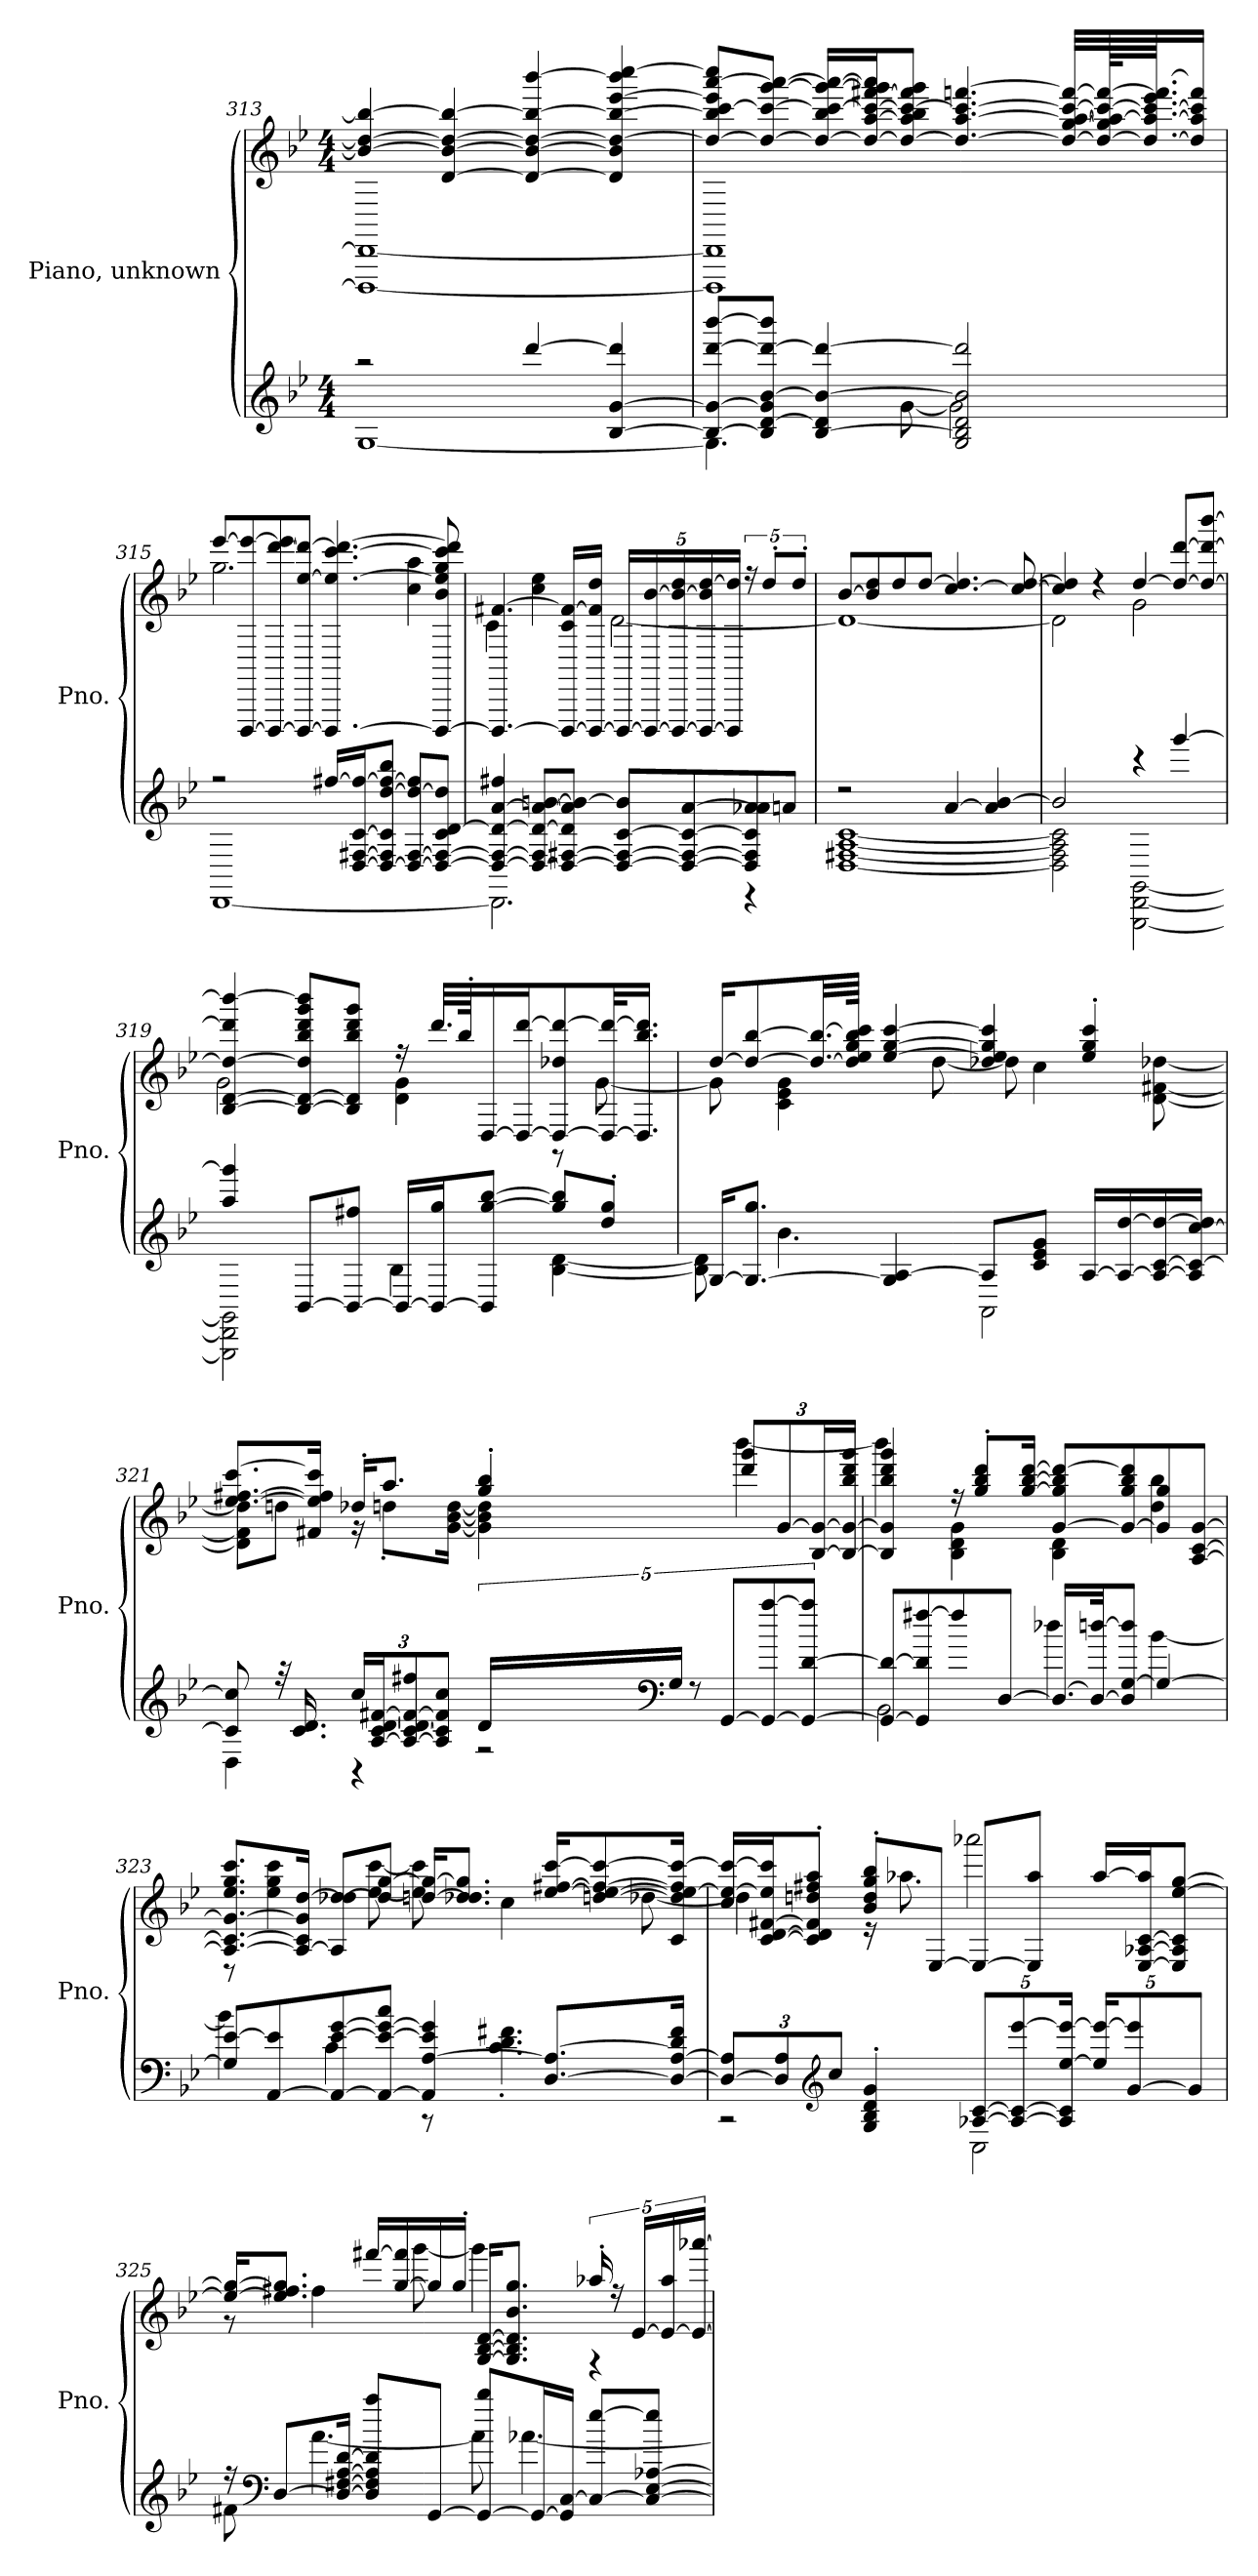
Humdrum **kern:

**kern	**kern
*part1	*part1
*staff2	*staff1
*I"Piano, unknown	*
*I'Pno.	*
*clefG2	*clefG2
*k[b-e-]	*k[b-e-]
*M4/4	*M4/4
=313	=313
*^	*^
2r	[1G	4b-/_ 4dd/_ 4bb-/_	1DDD_ 1DD_
.	.	[4d/ 4b-/_ 4dd/_ 4bb-/_	.
[4ddd/	.	4d/_ 4b-/_ 4dd/_ 4bb-/_ [4bbb-/	.
[4B-/ [4g/ 4ddd/]	.	4d/] 4b-/] 4dd/_ 4bb-/_ [4eee-/ 4bbb-/] [4cccc/	.
!!LO:LB:g=z	!!
=314	=314	=314	=314
8B-/_ 8g/_ [8ddd/ [8bbb-/L	4.G\]	8dd/_ 8bb-/] [8ccc/ 8eee-/] [8aaa/ 8cccc/]L	1DDD] 1DD]
8B-/] [8d/ 8g/] [8b-/ 8ddd/_ 8bbb-/]J	.	8dd/_ 8ccc/_ [8ggg/ 8aaa/_J	.
[4B-/ 4d/] 4b-/_ 4ddd/_	.	16dd/_ 16bb-/ 16ccc/_ 16ggg/_ 16aaa/_LL	.
.	.	16dd/_ [16aa/ 16ccc/_ [16fff#X/ 16ggg/] 16aaa/]J	.
.	[8g\	8dd/_ 8aa/] 8bb-/ 8ccc/_ 8fff#/] 8ggg/J	.
2G/ 2B-/] 2d/ 2b-/] 2ddd/]	2g\]	4.dd/_ [4.aa/ 4.ccc/_ [4.fffn/	.
.	.	32dd/_ [32gg/ 32aa/_ 32ccc/_ 32fff/_LLL	.
.	.	128dd/_ 128gg/] 128aa/_ 128ccc/_ 128fff/_KL	.
.	.	64.dd/_ 64.aa/_ 64.ccc/_ 64.eee-/ 64.fff/_JJ	.
.	.	16dd/] 16aa/] 16ccc/] 16fff/]JJ	.
=315	=315	=315	=315
2r	[1DD	[8eee-/L	2.gg\
.	.	[8DDD/ 8eee-/_	.
.	.	8DDD/_ [8ddd/ 8eee-/]	.
.	.	8DDD/_ [8ee-/ 8ddd/_J	.
[16ff#X/LL	.	4.DDD/_ 4.ee-/_ [4.ccc/ 4.ddd/_	.
[16D/ [16F#X/ [16c/ 16ff#/_J	.	.	.
8D/_ 8F#/] 8c/] [8dd/ 8ff#/_ 8bb-/J	.	.	.
8D/_ [8F#/ 8dd/_ 8ff#/]L	.	.	4cc\ 4aa\
8D/_ 8F#/_ 8c/ [8d/ 8dd/]J	.	8DDD/_ 8b-/ 8ee-/] 8gg/ 8ccc/] 8ddd/]	.
!!LO:LB:g=z	!!
=316	=316	=316	=316
4D/_ 4F#/_ 4d/_ [4a/ 4ff#X/	2.DD\]	4.DDD/_ [4.f#X/	4c\
8D/_ 8F#/] 8d/_ 8a/_ [8bn/L	.	.	4cc\ 4ee-\
8D/_ [8F#X/ 8d/] 8a/] 8b/_J	.	16DDD/_ 16c/ 16f#/_LL	.
.	.	16DDD/_ 16f#/] 16dd/JJ	.
8D/_ 8F#/_ [8c/ 8b/]L	.	20DDD/LL_	[2d\
.	.	20DDD/_ [20b-/	.
.	.	20DDD/_ 20b-/_ 20dd/	.
8D/_ 8F#/_ 8c/_ [8a/	.	.	.
.	.	20DDD/_ 20b-/] [20dd/	.
.	.	20DDD/] 20dd/]JJ	.
8D/] 8F#/] 8c/] 8a-X/ 8a/]	4r	20r	.
.	.	10dd'/L	.
8an/J	.	.	.
.	.	10dd'/J	.
=317	=317	=317	=317
2r	[1D [1F#X [1A [1c	[8b-/L	1d_
.	.	8b-/] 8dd/	.
.	.	8dd/	.
.	.	[8dd/J	.
[4a/	.	[4.cc/ 4.dd/]	.
4a/] [4b-/	.	.	.
.	.	8cc/_ [8dd/	.
=318	=318	=318	=318
2b-/]	2D\] 2F#\] 2A\] 2c\]	4cc/] 4dd/]	2d\]
.	.	4r	.
4r	[2GGG\ [2DD\ [2GG\	[4dd/	2g\
[4ggg/	.	8dd/_ [8ddd/L	.
.	.	8dd/_ 8ddd/_ [8bbb-/J	.
!!LO:LB:g=z	!!
=319	=319	=319	=319
4aa/ 4ggg/]	2GGG\] 2DD\] 2GG\]	[4B-/ [4d/ 4dd/_ 4ddd/] 4bbb-/_	2g\
[8BB-/L	.	8B-/_ 8d/_ 8dd/] 8bb-/ 8ddd/ 8ggg/ 8bbb-/]L	.
8BB-/_ 8ff#X/J	.	8B-/] 8d/] 8bb-/ 8ddd/ 8ggg/J	.
16BB-/LL_	4B-\	16r	4d\ 4g\
16BB-/_ 16gg/J	.	32.ddd/LLL	.
.	.	64bb-'/JK	.
8BB-/] [8gg/ [8bb-/J	.	[16D/	.
.	.	16D/_ [16ddd/J	.
8gg/] 8bb-/]L	[4B-\ [4d\	8D/_ 8dd-X/ 8ddd/_	8r
8dd/' 8gg/'J	.	32D/_ 32ddd/_KL	[8g\
.	.	16.D/] 16.bb-/ 16.ddd/]JJ	.
=320	=320	=320	=320
[16G/KL	8B-\] 8d\]	[16dd/KL	8g\]
8.G/_ 8.gg/J	.	8dd/_ [8bb-/	.
.	4.b-\	.	4c\ 4e-\ 4g\
.	.	32.dd/_ 32.bb-/_LL	.
.	.	64dd/] 64ee-/ 64gg/ 64bb-/] 64ccc/JJJk	.
4G/] [4A/	.	[4ee-/ [4gg/ [4ccc/	.
.	.	.	[8dd\
8A/L]	2AA\	4dd-X/ 4ee-/] 4gg/] 4ccc/]	8dd\]
8c/ 8e-/ 8g/J	.	.	4cc\
[16A/LL	.	4ee-/' 4gg/' 4ccc/'	.
16A/_ [16dd/	.	.	.
16A/_ [16c/ 16dd/_	.	.	[8d\ [8f#X\ [8dd-X\
16A/] 16c/_ [16cc/ 16dd/]JJ	.	.	.
!!LO:LB:g=z	!!
=321	=321	=321	=321
8c/] 8cc/]	4D\	[8.ee-/ [8.ff#X/ [8.ccc/L	8d\] 8f#\] 8dd-\]L
32r	.	.	8ddn\J
16.c/ 16.d/	.	.	.
.	.	16f#X/ 16ee-/] 16ff#/] 16ccc/]Jk	.
*Xbrackettup	*	*	*
24cc/LL	4r	16dd-X'/KL	16r
[24A/ [24c/ [24d/ [24f#X/J	.	.	.
.	.	8.aa/J	8ddn'\L
12A/_ 12c/_ 12d/] 12f#/_ 12ff#X/	.	.	.
12A/] 12c/] 12f#/] 12cc/J	.	.	.
.	.	.	[16g\ [16b-\ [16dd\Jk
*brackettup	*	*	*
20d/LL	2r	4gg/' 4bb-/'	4g\] 4b-\] 4dd\]
*clefF4	*	*	*
20G/JJ	.	.	.
10r	.	.	.
[10GG/L	.	.	.
*	*	*Xbrackettup	*
.	.	12ddd/ 12ggg/L	[4bbb-\
10GG/_ [10aa/	.	.	.
.	.	[12g/	.
10GG/_ [10d/ 10aa/]J	.	.	.
.	.	[24B-/ 24g/_L	.
.	.	24B-/_ 24g/_ 24bb-/ 24ddd/ 24ggg/JJ	.
=322	=322	=322	=322
8GG/_ 8d/_L	2BB-\	4B-/] 4g/] 4bb-/ 4ddd/ 4ggg/	4bbb-\]
8GG/] 8d/] [8ff#X/	.	.	.
8ff#/]	.	16r	4B-\ 4d\ 4g\
.	.	8gg/' 8bb-/' 8ddd/'L	.
[8D/J	.	.	.
.	.	[16gg/ [16bb-/ [16ddd/Jk	.
16.D/LL_	4dd-X\	[8g/ 8gg/] 8bb-/] 8ddd/_L	4B-\ 4d\
32D/_ [32ddn/JK	.	.	.
8D/] [8G/ 8dd/]J	.	8g/_ 8gg/ 8bb-/ 8ddd/]	.
4G/_	[4b-\	8g/] 8gg/	4dd\ 4bb-\
.	.	[8A/ [8c/ [8g/J	.
!!LO:LB:g=z	!!
=323	=323	=323	=323
8G/] [8e-/L	4b-\]	8.A/_ 8.c/_ 8.g/_ 8.ee-/ 8.gg/ 8.ccc/L	8r
[8AA/ 8e-/]	.	.	4ee-\ 4gg\ 4ccc\
.	.	16A/_ 16c/] 16g/] [16dd/Jk	.
8AA/_ [8e-/ [8g/	4c\	8A/] [8dd-X/ 8dd/]L	.
8AA/_ 8e-/_ 8g/_ 8cc/J	.	8dd-/] [8gg/J	[8ee-\ [8ccc\
4AA/] [4A/ 4e-/] 4g/]	8r	[16ddn/ 16gg/_KL	8ee-\] 8ccc\]
.	.	8.dd-X/ 8.dd/] 8.gg/]J	.
.	4.c\' 4.d\' 4.f#X\'	.	4cc\
[8.D/ 8.A/_L	.	[16ee-/ [16ff#X/ [16ccc/KL	.
.	.	[8ddn/ 8ee-/_ 8ff#/_ 8ccc/_	.
.	.	.	[8dd-X\
16D/_ 16A/_ 16d/ 16f#/Jk	.	16c/ 16dd/] 16ee-/_ 16ff#/] 16ccc/_Jk	.
!!LO:PB:g=z	!!
=324	=324	=324	=324
*Xbrackettup	*	*	*
12D/_ 12A/]L	2r	16cc/ 16ee-/_ 16ccc/_LL	4dd-\]
.	.	[16c/ [16d/ [16f#X/ 16ee-/] 16ccc/]J	.
12D/] 12A/	.	.	.
.	.	8c/]' 8d/]' 8f#/]' 8ddn/' 8ff#X/' 8aa/'J	.
*clefG2	*	*	*
12cc/J	.	.	.
4G/' 4B-/' 4d/' 4g/'	.	8b-/' 8dd/' 8gg/' 8bb-/'L	16r
.	.	.	8.aa-X\
.	.	[8E-/J	.
[10A-X/ [10c/L	2C\	8E-/L_	2aaa-X\
10A-/_ 10c/_ [10eee-/	.	.	.
.	.	8E-/] 8aa-/J	.
20A-/] 20c/] [20ee-/ 20eee-/_Jk	.	.	.
20ee-/] 20eee-/_KL	.	[16aa-/LL	.
[10g/ 10eee-/]	.	.	.
.	.	[16E-/ [16A-X/ [16c/ 16aa-/]J	.
.	.	8E-/] 8A-/] 8c/] [8ee-/ [8gg/J	.
10g/J]	.	.	.
!!LO:LB:g=z	!!
=325	=325	=325	=325
16r	8f#X\	16ee-/_ 16gg/_KL	8r
*clefF4	*	*	*
[8D/L	.	8.ee-/] 8.ff#X/ 8.gg/]J	.
.	[4.a\	.	4ff#\
16D/_ [16F#X/ [16A/ [16d/Jk	.	.	.
8D/] 8F#/] 8A/] 8d/] 8aa/L	.	[16fff#X/LL	.
.	.	[16gg/ 16fff#/]	.
[8GG/J	.	16gg/]	[8ggg\
.	.	16gg'/JJ	.
8GG/_ 8bb-/L	8a\]	[16G/ [16B-/ [16d/KL	4ggg\]
.	.	8.G/] 8.B-/] 8.d/] 8.b-/ 8.gg/J	.
16GG/L_	[4.a-X\	.	.
16GG/] [16C/JJ	.	.	.
*	*	*brackettup	*
8C/_ [8ee-/L	.	20aa-X'/	4r
.	.	20r	.
.	.	[20e-/LL	.
8C/_ [8E-/ [8A-X/ 8ee-/]J	.	.	.
.	.	20e-/_ 20aa-/	.
.	.	20e-/_ [20aaa-X/JJ	.
*v	*v	*	*
*	*v	*v
=	=
*-	*-
